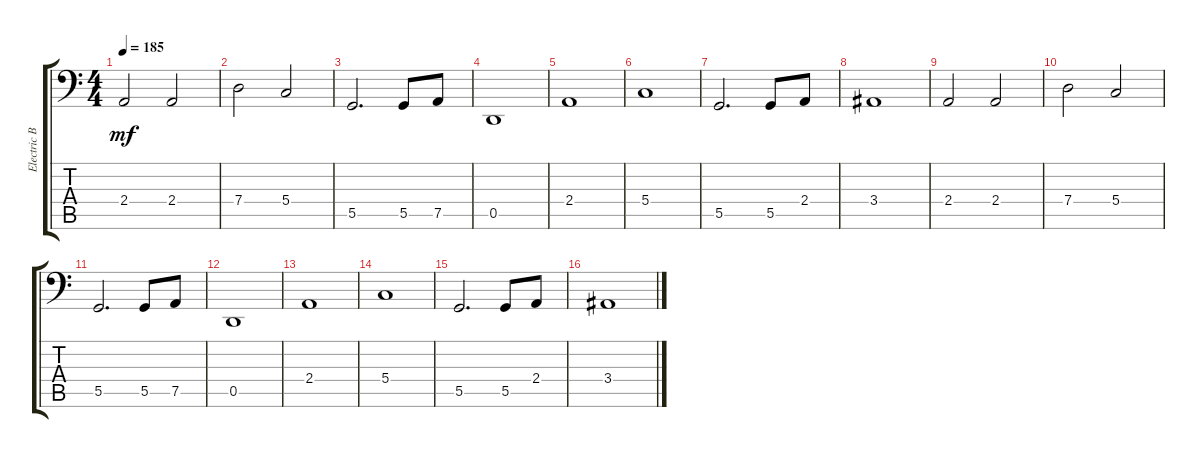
\track ("Electric Bass" "Electric B") {instrument electricbassfinger}
\staff {score tabs}
\tuning (Bb2 F2 C2 G1 D1 G0) {hide}
\ts (4 4)
\tempo 185
\clef f4
\ks c
2.4.2{dy mf} 2.4.2 |
7.4.2 5.4.2 |
5.5.2{d} 5.5.8 7.5.8 |
0.5.1 |
2.4.1 |
5.4.1 |
5.5.2{d} 5.5.8 2.4.8 |
3.4.1 |
2.4.2 2.4.2 |
7.4.2 5.4.2 |
5.5.2{d} 5.5.8 7.5.8 |
0.5.1 |
2.4.1 |
5.4.1 |
5.5.2{d} 5.5.8 2.4.8 |
3.4.1
